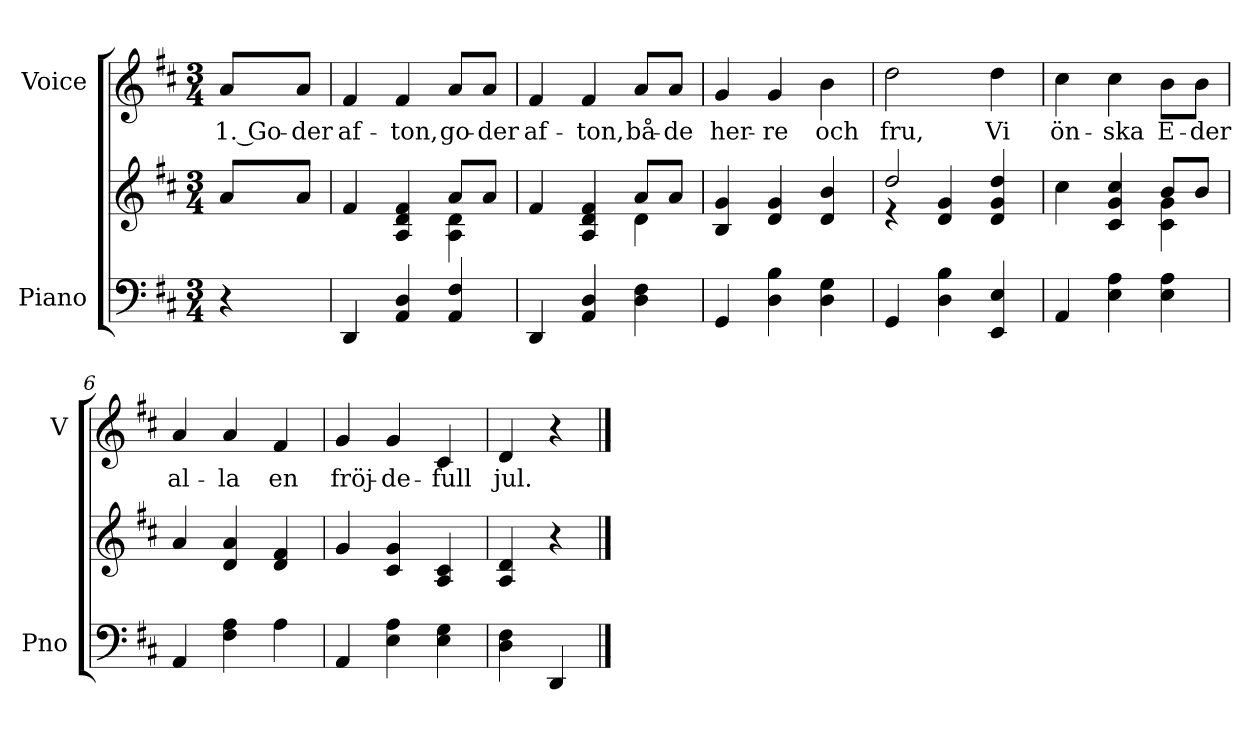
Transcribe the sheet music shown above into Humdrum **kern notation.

**kern	**kern	**kern	**text
*part2	*part2	*part1	*part1
*staff3	*staff2	*staff1	*staff1
*I"Piano	*	*I"Voice	*
*I'Pno	*	*I'V	*
*clefF4	*clefG2	*clefG2	*
*k[f#c#]	*k[f#c#]	*k[f#c#]	*
*M3/4	*M3/4	*M3/4	*
*MM120	*MM120	*MM120	*
=	=	=	=
!	!	!	!LO:LY:b
4r	8a/L	8a/L	1. Go-
!	!	!	!LO:LY:b
.	8a/J	8a/J	-der
=1	=1	=1	=1
*	*^	*	*
!	!	!	!	!LO:LY:b
4DD/	4f#/	2ryy	4f#/	af-
!	!	!	!	!LO:LY:b
4AA/ 4D/	4A/ 4d/ 4f#/	.	4f#/	-ton,
!	!	!	!	!LO:LY:b
4AA/ 4F#/	8a/L	4A\ 4d\	8a/L	go-
!	!	!	!	!LO:LY:b
.	8a/J	.	8a/J	-der
=2	=2	=2	=2	=2
!	!	!	!	!LO:LY:b
4DD/	4f#/	2ryy	4f#/	af-
!	!	!	!	!LO:LY:b
4AA/ 4D/	4A/ 4d/ 4f#/	.	4f#/	-ton,
!	!	!	!	!LO:LY:b
4D\ 4F#\	8a/L	4d\	8a/L	bå-
!	!	!	!	!LO:LY:b
.	8a/J	.	8a/J	-de
*	*v	*v	*	*
=3	=3	=3	=3
!	!	!	!LO:LY:b
4GG/	4B/ 4g/	4g/	her-
!	!	!	!LO:LY:b
4D\ 4B\	4d/ 4g/	4g/	-re
!	!	!	!LO:LY:b
4D\ 4G\	4d/ 4b/	4b\	och
=4	=4	=4	=4
*	*^	*	*
!	!	!	!	!LO:LY:b
4GG/	2dd/	4re	2dd\	fru,
4D\ 4B\	.	4d/ 4g/	.	.
!	!	!	!	!LO:LY:b
4EE/ 4E/	4ryy	4d/ 4g/ 4dd/	4dd\	Vi
!!LO:LB:g=z
=5	=5	=5	=5	=5
!	!	!	!	!LO:LY:b
4AA/	4cc#\	2ryy	4cc#\	ön-
!	!	!	!	!LO:LY:b
4E\ 4A\	4c#/ 4g/ 4cc#/	.	4cc#\	-ska
!	!	!	!	!LO:LY:b
4E\ 4A\	8b/L	4c#\ 4g\	8b\L	E-
!	!	!	!	!LO:LY:b
.	8b/J	.	8b\J	-der
*	*v	*v	*	*
=6	=6	=6	=6
!	!	!	!LO:LY:b
4AA/	4a/	4a/	al-
!	!	!	!LO:LY:b
4F#\ 4A\	4d/ 4a/	4a/	-la
!	!	!	!LO:LY:b
4A\	4d/ 4f#/	4f#/	en
=7	=7	=7	=7
!	!	!	!LO:LY:b
4AA/	4g/	4g/	fröj-
!	!	!	!LO:LY:b
4E\ 4A\	4c#/ 4g/	4g/	-de-
!	!	!	!LO:LY:b
4E\ 4G\	4A/ 4c#/	4c#/	-full
=8	=8	=8	=8
!	!	!	!LO:LY:b
4D\ 4F#\	4A/ 4d/	4d/	jul.
4DD/	4r	4r	.
==	==	==	==
*-	*-	*-	*-
